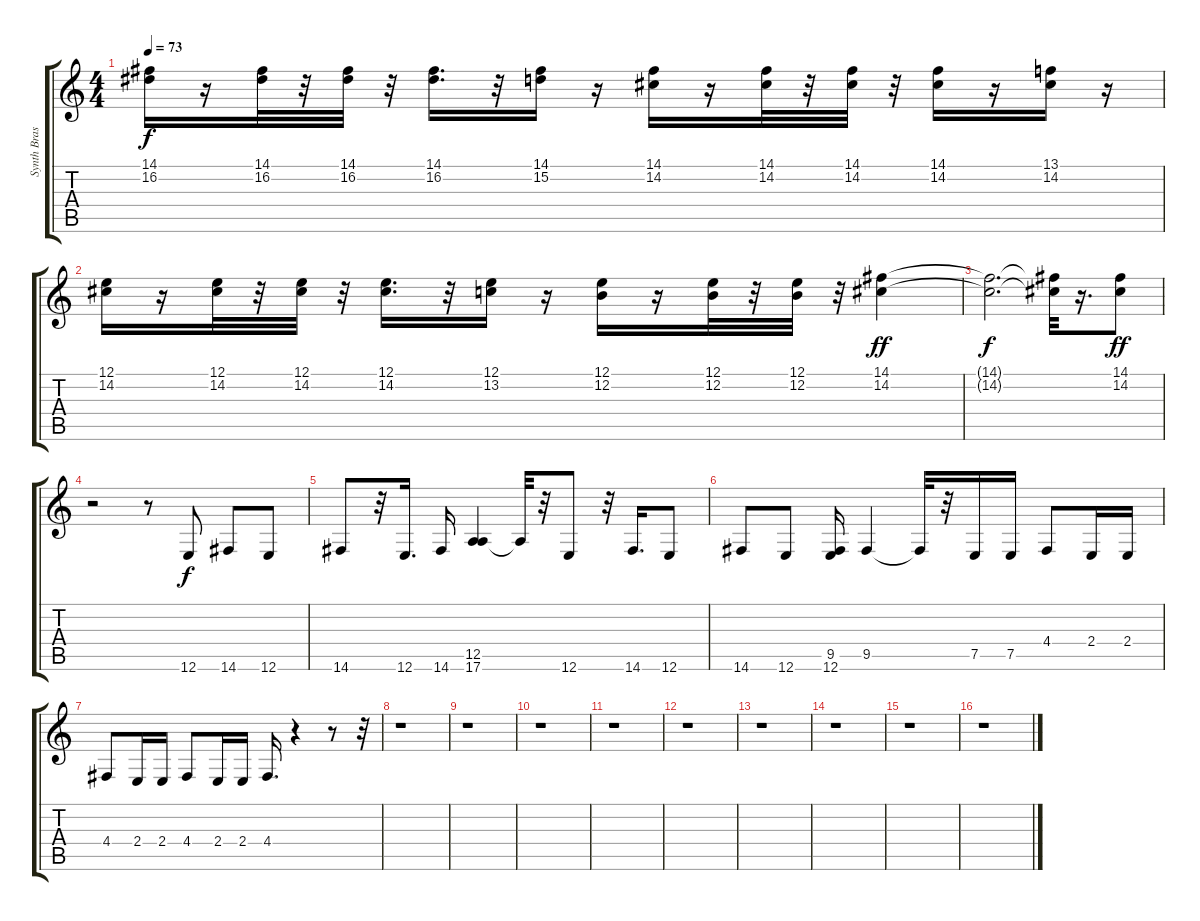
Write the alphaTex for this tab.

\track ("Synth Brass" "Synth Bras") {instrument synthbrass1}
\staff {score tabs}
\tuning (E4 B3 G3 D3 A2 E2) {hide}
\ts (4 4)
\tempo 73
\clef g2
\ks c
(14.1 16.2).16{dy f volume 0} r.16 (14.1 16.2).32{volume 13} r.32 (14.1 16.2).32 r.32 (14.1 16.2).16{d volume 13} r.32 (14.1 15.2).16 r.16 (14.1 14.2).16{volume 1} r.16 (14.1 14.2).32{volume 13} r.32 (14.1 14.2).32 r.32 (14.1 14.2).16{volume 1} r.16 (13.1 14.2).16{volume 13} r.16 |
(12.1 14.2).16{volume 0} r.16 (12.1 14.2).32{volume 13} r.32 (12.1 14.2).32 r.32 (12.1 14.2).16{d volume 0} r.32 (12.1 13.2).16{volume 13} r.16 (12.1 12.2).16{volume 5} r.16 (12.1 12.2).32{volume 13} r.32 (12.1 12.2).32 r.32 (14.1 14.2).4{dy ff} |
(14.1{t} 14.2{t}).2{d dy f} (14.1{t} 14.2{t}).32 r.16{d} (14.1 14.2).8{dy ff} |
r.2 r.8 12.6.8{dy f} 14.6.8 12.6.8 |
14.6.8 r.32 12.6.16{d} 14.6.16 (12.5 17.6).4 17.6{t}.32 r.32 12.6.8 r.32 14.6.16{d} 12.6.8 |
14.6.8 12.6.8 (9.5 12.6).16 9.5.4 9.5{t}.32 r.32 7.5.16 7.5.16 4.4.8 2.4.16 2.4.16 |
4.4.8 2.4.16 2.4.16 4.4.8 2.4.16 2.4.16 4.4.16{d} r.4 r.8 r.32 |
r.1 |
r.1 |
r.1 |
r.1 |
r.1 |
r.1 |
r.1 |
r.1 |
r.1
